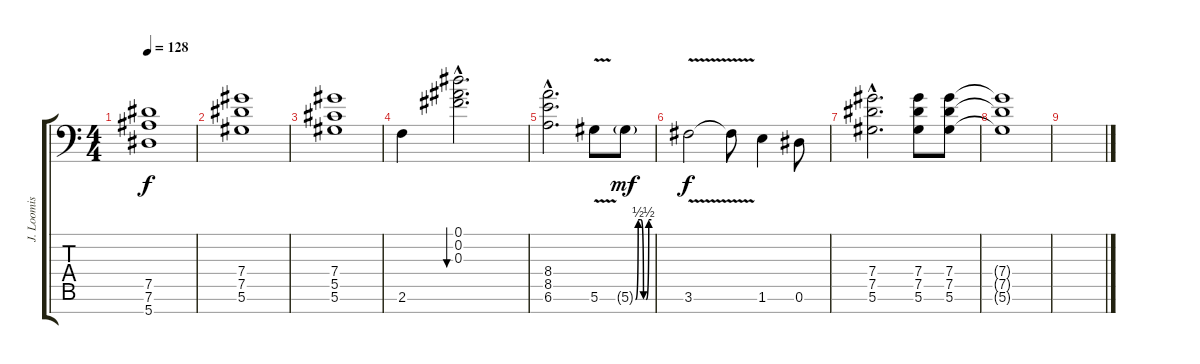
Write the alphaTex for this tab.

\track ("J. Loomis (Rythme)" "J. Loomis ") {instrument distortionguitar}
\staff {score tabs}
\tuning (Eb4 Bb3 Gb3 Db3 Ab2 Eb2 Bb1) {hide}
\ts (4 4)
\section ("" "")
\tempo 128
\clef f4
\ks c
(7.5 7.6 5.7).1{dy f} |
(7.4 7.5 5.6).1 |
(7.4 5.5 5.6).1 |
2.6.4 (0.1{hac} 0.2{hac} 0.3{hac}).2{d bu 480} |
(8.4{hac} 8.5{hac} 6.6{hac}).2{d} 5.6{v}.8 5.6{be (custom 0 0 10 2 20 2 30 0 40 0 50 2 60 2) g}.8{dy mf} |
3.6{v}.2{dy f} 3.6{t}.8 1.6.4 0.6.8 |
(7.4{hac} 7.5{hac} 5.6{hac}).2{d} (7.4 7.5 5.6).8 (7.4 7.5 5.6).8 |
(7.4{t} 7.5{t} 5.6{t}).1 |
\section ("" "")
